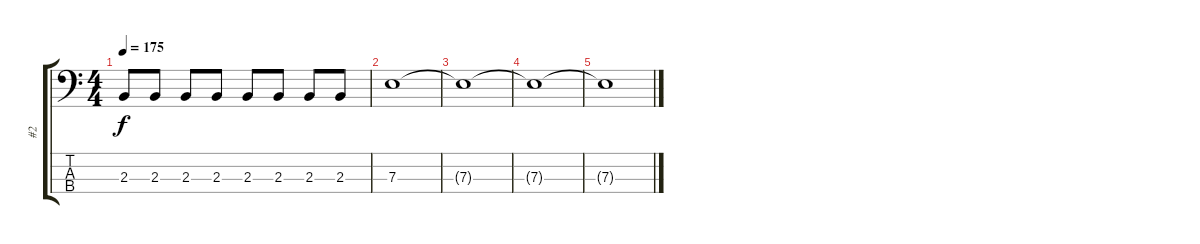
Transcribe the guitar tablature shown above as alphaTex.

\track ("#2" "#2") {instrument electricbasspick}
\staff {score tabs}
\tuning (G2 D2 A1 E1) {hide}
\ts (4 4)
\tempo 175
\clef f4
\ks c
2.3{t}.8{dy f} 2.3.8 2.3.8 2.3.8 2.3.8 2.3.8 2.3.8 2.3.8 |
7.3.1 |
7.3{t}.1 |
7.3{t}.1 |
7.3{t}.1
